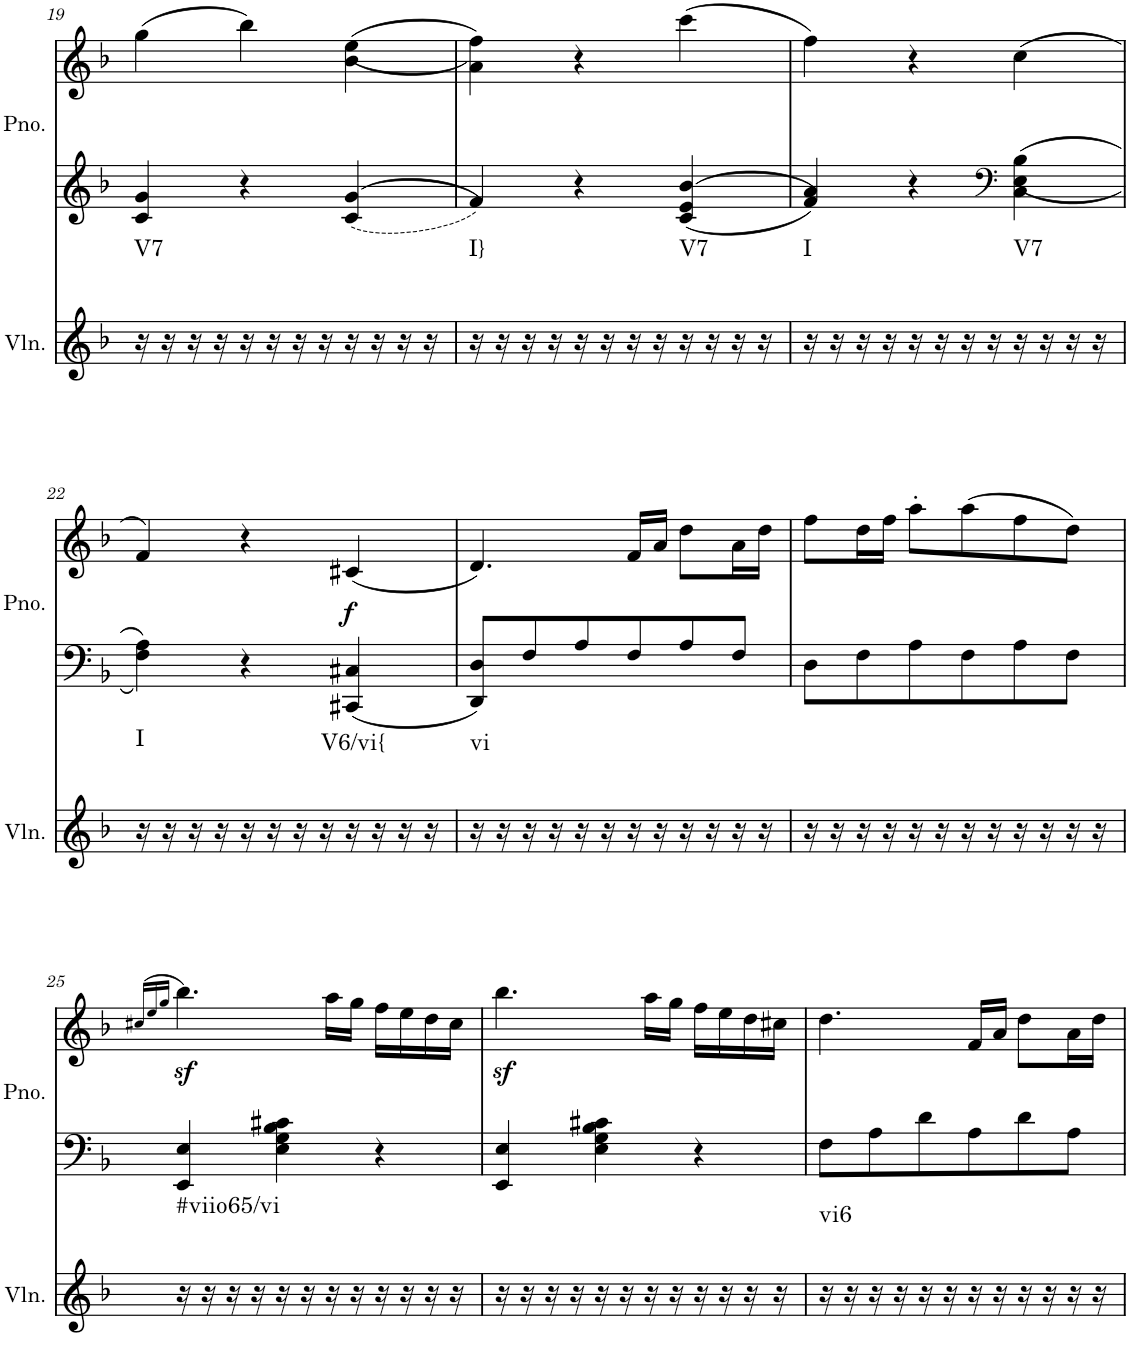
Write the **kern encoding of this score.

**kern	**harte	**kern	**kern	**dynam
*part2	*part2	*part1	*part1	*part1
*staff3	*	*staff2	*staff1	*staff1/2
*I"Violin	*	*I"Piano, Piano right	*	*
*I'Vln.	*	*I'Pno.	*	*
!!LO:PB:g=z
*clefG2	*	*clefG2	*clefG2	*
*k[b-]	*	*k[b-]	*k[b-]	*
*M3/4	*	*M3/4	*M3/4	*
=19	=19	=19	=19	=19
!	!LO:H:kt=V7	!	!	!
16r	N	4c/ 4g/	(4gg\	.
16r	.	.	.	.
16r	.	.	.	.
16r	.	.	.	.
16r	.	4r	4bb-\)	.
16r	.	.	.	.
16r	.	.	.	.
16r	.	.	.	.
16r	.	4c/ 4g/	(<(4b-\ 4ee\	.
16r	.	.	.	.
16r	.	.	.	.
16r	.	.	.	.
=20	=20	=20	=20	=20
!	!LO:H:kt=I}	!	!	!
16r	N	4f/	4a\ 4ff\))	.
16r	.	.	.	.
16r	.	.	.	.
16r	.	.	.	.
16r	.	4r	4r	.
16r	.	.	.	.
16r	.	.	.	.
16r	.	.	.	.
!	!LO:H:kt=V7	!	!	!
16r	N	4c/ 4e/ 4b-/	(4ccc\	.
16r	.	.	.	.
16r	.	.	.	.
16r	.	.	.	.
=21	=21	=21	=21	=21
!	!LO:H:kt=I	!	!	!
16r	N	4f/ 4a/	4ff\)	.
16r	.	.	.	.
16r	.	.	.	.
16r	.	.	.	.
16r	.	4r	4r	.
16r	.	.	.	.
16r	.	.	.	.
16r	.	.	.	.
*	*	*clefF4	*	*
!	!LO:H:kt=V7	!	!	!
16r	N	4C\ 4E\ 4B-\	(4cc\	.
16r	.	.	.	.
16r	.	.	.	.
16r	.	.	.	.
!!LO:LB:g=z
=22	=22	=22	=22	=22
!	!LO:H:kt=I	!	!	!
16r	N	4F\ 4A\	4f/)	.
16r	.	.	.	.
16r	.	.	.	.
16r	.	.	.	.
16r	.	4r	4r	.
16r	.	.	.	.
16r	.	.	.	.
16r	.	.	.	.
!	!LO:H:kt=V6/vi{	!	!	!LO:DY:b
16r	N	4CC#X/ 4C#X/	(4c#X/	f
16r	.	.	.	.
16r	.	.	.	.
16r	.	.	.	.
=23	=23	=23	=23	=23
!	!LO:H:kt=vi	!	!	!
16r	N	8DD/ 8D/L	4.d/)	.
16r	.	.	.	.
16r	.	8F/	.	.
16r	.	.	.	.
16r	.	8A/	.	.
16r	.	.	.	.
16r	.	8F/	16f/LL	.
16r	.	.	16a/JJ	.
16r	.	8A/	8dd\L	.
16r	.	.	.	.
16r	.	8F/J	16a\L	.
16r	.	.	16dd\JJ	.
=24	=24	=24	=24	=24
16r	.	8D\L	8ff\L	.
16r	.	.	.	.
16r	.	8F\	16dd\L	.
16r	.	.	16ff\JJ	.
16r	.	8A\	8aa'\L	.
16r	.	.	.	.
16r	.	8F\	(8aa\	.
16r	.	.	.	.
16r	.	8A\	8ff\	.
16r	.	.	.	.
16r	.	8F\J	8dd\J)	.
16r	.	.	.	.
!!LO:LB:g=z
=25	=25	=25	=25	=25
.	.	.	(>16qcc#X/LL	.
.	.	.	16qee/	.
.	.	.	16qgg/JJ	.
!	!LO:H:kt=#viio65/vi	!	!	!
16r	N	4EE/ 4E/	4.bb-z<\)	.
16r	.	.	.	.
16r	.	.	.	.
16r	.	.	.	.
16r	.	4E\ 4G\ 4B-\ 4c#X\	.	.
16r	.	.	.	.
16r	.	.	16aa\LL	.
16r	.	.	16gg\JJ	.
16r	.	4r	16ff\LL	.
16r	.	.	16ee\	.
16r	.	.	16dd\	.
16r	.	.	16cc#\JJ	.
=26	=26	=26	=26	=26
16r	.	4EE/ 4E/	4.bb-z<\	.
16r	.	.	.	.
16r	.	.	.	.
16r	.	.	.	.
16r	.	4E\ 4G\ 4B-\ 4c#X\	.	.
16r	.	.	.	.
16r	.	.	16aa\LL	.
16r	.	.	16gg\JJ	.
16r	.	4r	16ff\LL	.
16r	.	.	16ee\	.
16r	.	.	16dd\	.
16r	.	.	16cc#X\JJ	.
=27	=27	=27	=27	=27
!	!LO:H:kt=vi6	!	!	!
16r	N	8F\L	4.dd\	.
16r	.	.	.	.
16r	.	8A\	.	.
16r	.	.	.	.
16r	.	8d\	.	.
16r	.	.	.	.
16r	.	8A\	16f/LL	.
16r	.	.	16a/JJ	.
16r	.	8d\	8dd\L	.
16r	.	.	.	.
16r	.	8A\J	16a\L	.
16r	.	.	16dd\JJ	.
=	=	=	=	=
*-	*-	*-	*-	*-
